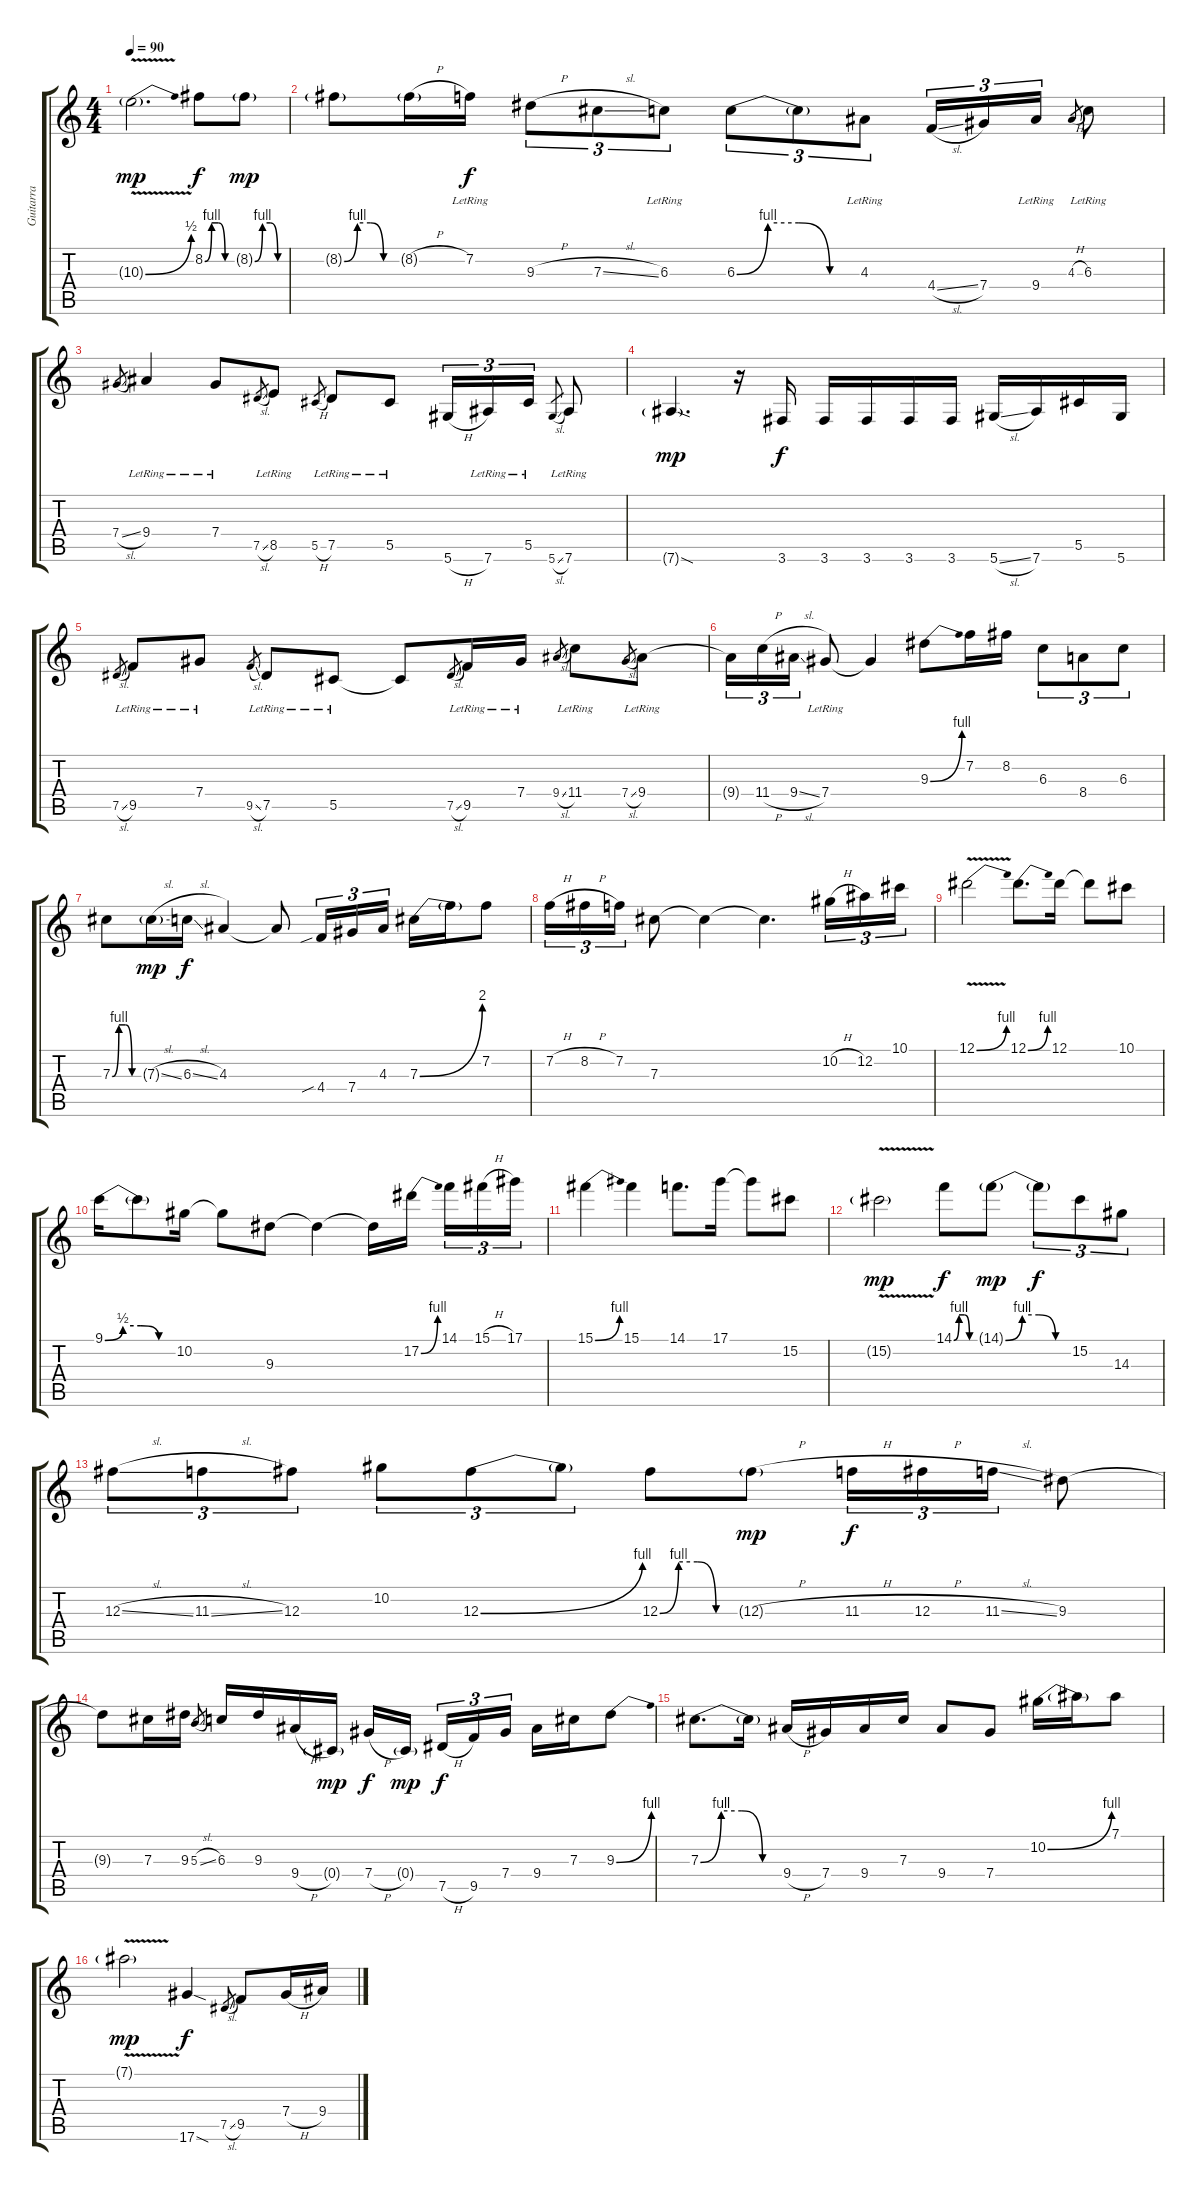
\track ("Guitarra" "Guitarra") {instrument electricguitarclean}
\staff {score tabs}
\tuning (Eb4 Bb3 Gb3 Db3 Ab2 Eb2) {hide}
\ts (4 4)
\tempo 90
\clef g2
\ks c
10.3{be (bend 0 0 60 2) v g}.2{d dy mp} 8.2{be (custom 0 0 15 4 30 4 45 0 60 0)}.8{dy f} 8.2{be (custom 0 0 15 4 30 4 45 0 60 0) g}.8{dy mp} |
8.2{be (custom 0 0 15 4 30 4 45 0 60 0) g}.8 8.2{h g}.16 7.2{lr}.16{dy f} 9.3{h}.8{tu (3 2)} 7.3{sl}.8{tu (3 2)} 6.3{lr}.8{tu (3 2)} 6.3{be (custom 0 0 15 4 30 4 45 0 60 0)}.8{tu (3 2)} 6.3{t}.8{tu (3 2)} 4.3{lr}.8{tu (3 2)} 4.4{sl}.16{tu (3 2)} 7.4.16{tu (3 2)} 9.4{lr}.16{tu (3 2)} 4.3{h}.8{gr} 6.3{lr}.8 |
7.4{sl}.8{gr} 9.4{lr}.4 7.4{lr}.8 7.5{sl}.8{gr} 8.5{lr}.8 5.5{h}.8{gr} 7.5{lr}.8 5.5{lr}.8 5.6{h}.16{tu (3 2)} 7.6{lr}.16{tu (3 2)} 5.5{lr}.16{tu (3 2)} 5.6{sl}.8{gr} 7.6{lr}.8 |
7.6{sod g}.4{d dy mp} r.16 3.6.16{dy f} 3.6.16 3.6.16 3.6.16 3.6.16 5.6{sl}.16 7.6.16 5.5.16 5.6.16 |
7.5{sl}.8{gr} 9.5{lr}.8 7.4{lr}.8 9.5{sl}.8{gr} 7.5{lr}.8 5.5{lr}.8 5.5{t}.8 7.5{sl}.8{gr} 9.5{lr}.16 7.4{lr}.16 9.4{sl}.8{gr} 11.4{lr}.8 7.4{sl}.8{gr} 9.4{lr}.8 |
9.4{t}.16{tu (3 2)} 11.4{h}.16{tu (3 2)} 9.4{sl}.16{tu (3 2)} 7.4{lr}.8 7.4{t}.4 9.3{be (bend 0 0 60 4)}.8 7.2.16 8.2.16 6.3.8{tu (3 2)} 8.4.8{tu (3 2)} 6.3.8{tu (3 2)} |
7.3{be (custom 0 0 15 4 30 4 45 0 60 0)}.8 7.3{sl g}.16{dy mp} 6.3{sl}.16{dy f} 4.3.4 4.3{t}.8 4.4{sib}.16{tu (3 2)} 7.4.16{tu (3 2)} 4.3.16{tu (3 2)} 7.3{be (bend 0 0 60 8)}.16 7.3{t}.16 7.2.8 |
7.2{h}.16{tu (3 2)} 8.2{h}.16{tu (3 2)} 7.2.16{tu (3 2)} 7.3.8 7.3{t}.4 7.3{t}.4{d} 10.2{h}.16{tu (3 2)} 12.2.16{tu (3 2)} 10.1.16{tu (3 2)} |
12.1{be (bend 0 0 60 4) v}.2 12.1{be (bend 0 0 60 4)}.8{d} 12.1.16 12.1{t}.8 10.1.8 |
9.1{be (custom 0 0 15 2 30 2 45 0 60 0)}.16 9.1{t}.8 10.2.16 10.2{t}.8 9.3.8 9.3{t}.4 9.3{t}.16 17.2{be (bend 0 0 60 4)}.16{beam splitsecondary} 14.1.16{tu (3 2)} 15.1{h}.16{tu (3 2)} 17.1.16{tu (3 2)} |
15.1{be (bend 0 0 60 4)}.4 15.1.4 14.1.8{d} 17.1.16 17.1{t}.8 15.2.8 |
15.2{v g}.2{dy mp} 14.1{be (custom 0 0 15 4 30 4 45 0 60 0)}.8{dy f} 14.1{be (custom 0 0 15 4 30 4 45 0 60 0) g}.8{dy mp} 14.1{t}.8{tu (3 2) dy f} 15.2.8{tu (3 2)} 14.3.8{tu (3 2)} |
12.3{sl}.8{tu (3 2)} 11.3{sl}.8{tu (3 2)} 12.3.8{tu (3 2)} 10.2.8{tu (3 2)} 12.3{be (bend 0 0 60 4)}.8{tu (3 2)} 12.3{t}.8{tu (3 2)} 12.3{be (custom 0 0 15 4 30 4 45 0 60 0)}.8 12.3{h g}.8{dy mp} 11.3{h}.16{tu (3 2) dy f} 12.3{h}.16{tu (3 2)} 11.3{sl}.16{tu (3 2)} 9.3.8 |
9.3{t}.8 7.3.16 9.3.16 5.3{sl}.8{gr} 6.3.16 9.3.16 9.4{h}.16 0.4{g}.16{dy mp} 7.4{h}.16{dy f} 0.4{g}.16{dy mp beam splitsecondary} 7.5{h}.16{tu (3 2) dy f} 9.5.16{tu (3 2)} 7.4.16{tu (3 2)} 9.4.16 7.3.16 9.3{be (bend 0 0 60 4)}.8 |
7.3{be (custom 0 0 15 4 30 4 45 0 60 0)}.8{d} 7.3{t}.16 9.4{h}.16 7.4.16 9.4.16 7.3.16 9.4.8 7.4.8 10.2{be (bend 0 0 60 4)}.16 10.2{t}.16 7.1.8 |
7.1{v g}.2{dy mp} 17.6{sod}.4{dy f} 7.5{sl}.8{gr} 9.5.8 7.4{h}.16 9.4.16
